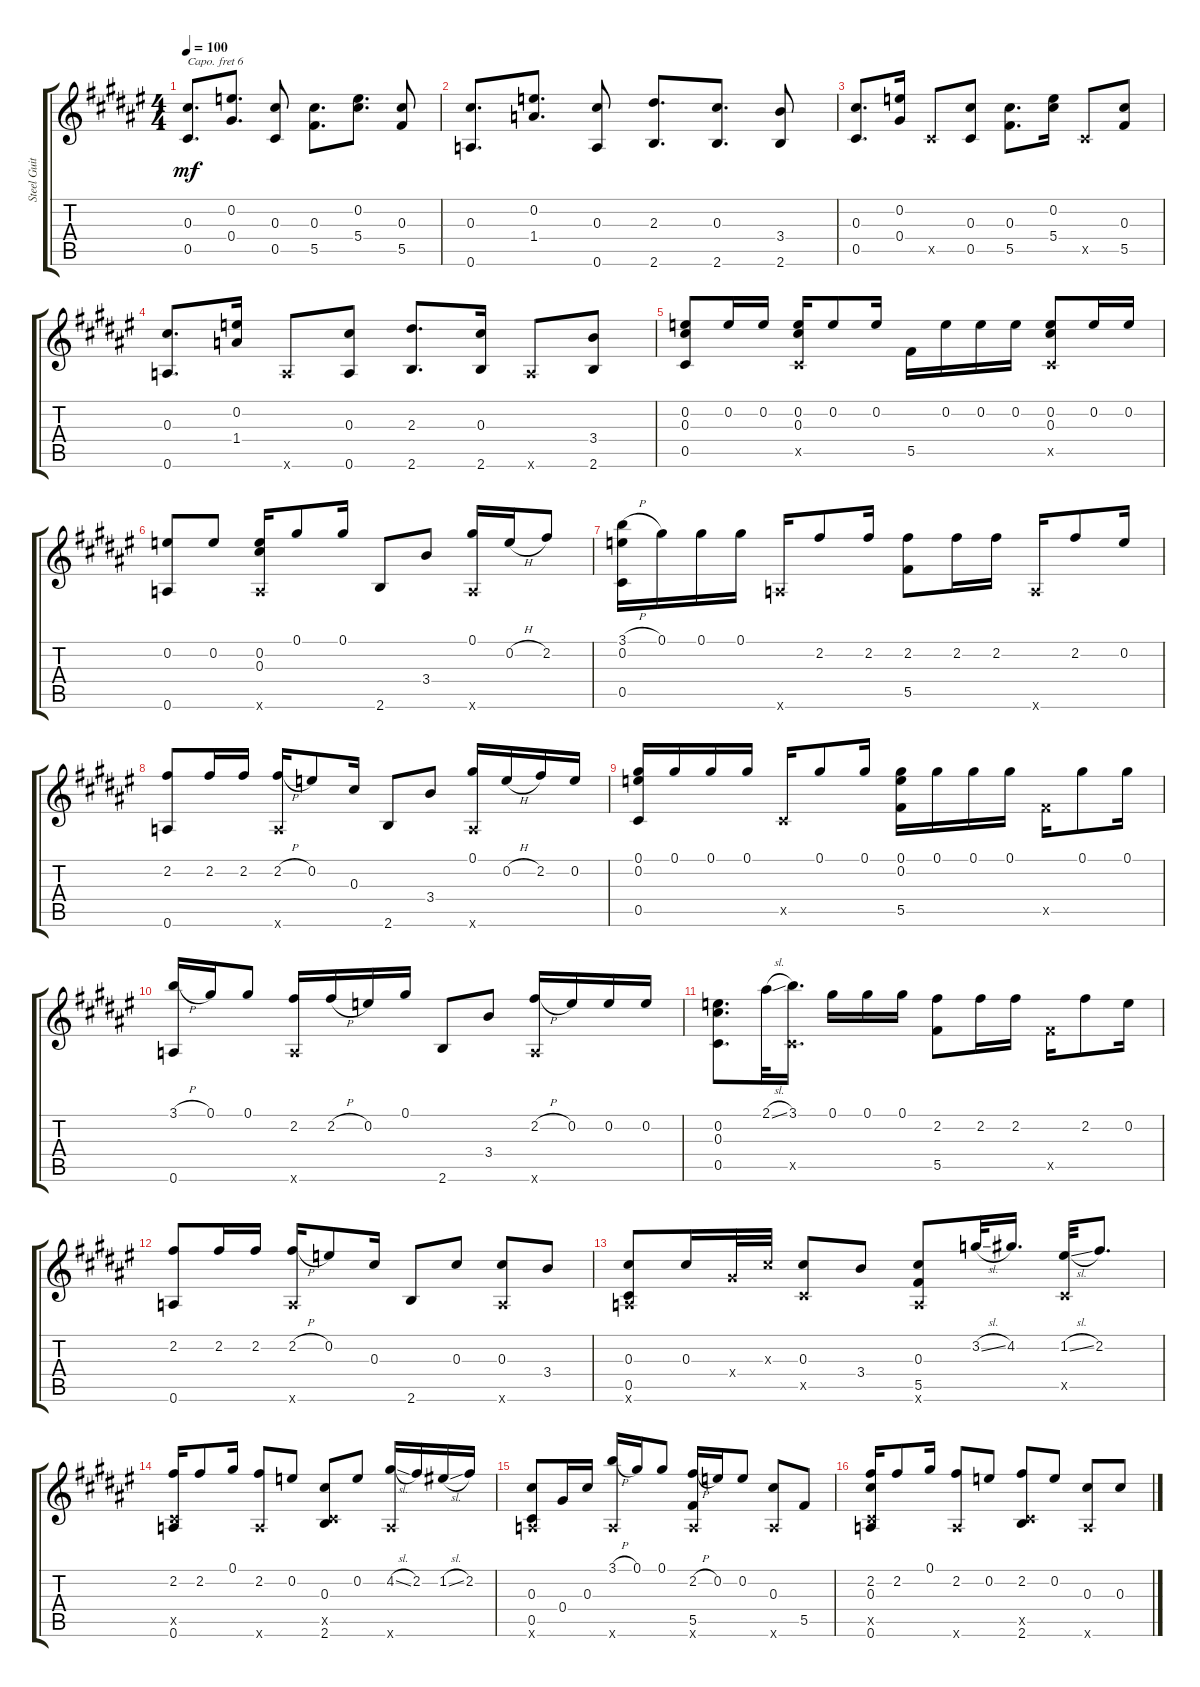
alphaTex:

\track ("Steel Guitar" "Steel Guit") {instrument acousticguitarsteel}
\staff {score tabs}
\capo 6
\tuning (D4 Bb3 G3 D3 G2 Eb2) {hide}
\ts (4 4)
\tempo 100
\clef g2
\ks f#
(0.3 0.5).8{d dy mf instrument acousticguitarsteel} (0.2 0.4).8{d} (0.3 0.5).8 (0.3 5.5).8{d} (0.2 5.4).8{d} (0.3 5.5).8 |
(0.3 0.6).8{d} (0.2 1.4).8{d} (0.3 0.6).8 (2.3 2.6).8{d} (0.3 2.6).8{d} (3.4 2.6).8 |
(0.3 0.5).8{d} (0.2 0.4).16 0.5{x}.8 (0.3 0.5).8 (0.3 5.5).8{d} (0.2 5.4).16 0.5{x}.8 (0.3 5.5).8 |
(0.3 0.6).8{d} (0.2 1.4).16 0.6{x}.8 (0.3 0.6).8 (2.3 2.6).8{d} (0.3 2.6).16 0.6{x}.8 (3.4 2.6).8 |
(0.2 0.3 0.5).8 0.2.16 0.2.16 (0.2 0.3 0.5{x}).16 0.2.8 0.2.16 5.5.16 0.2.16 0.2.16 0.2.16 (0.2 0.3 0.5{x}).8 0.2.16 0.2.16 |
(0.2 0.6).8 0.2.8 (0.2 0.3 0.6{x}).16 0.1.8 0.1.16 2.6.8 3.4.8 (0.1 0.6{x}).16 0.2{h}.16 2.2.8 |
(3.1{h} 0.2 0.5).16 0.1.16 0.1.16 0.1.16 0.6{x}.16 2.2.8 2.2.16 (2.2 5.5).8 2.2.16 2.2.16 0.6{x}.16 2.2.8 0.2.16 |
(2.2 0.6).8 2.2.16 2.2.16 (2.2{h} 0.6{x}).16 0.2.8 0.3.16 2.6.8 3.4.8 (0.1 0.6{x}).16 0.2{h}.16 2.2.16 0.2.16 |
(0.1 0.2 0.5).16 0.1.16 0.1.16 0.1.16 0.5{x}.16 0.1.8 0.1.16 (0.1 0.2 5.5).16 0.1.16 0.1.16 0.1.16 5.5{x}.16 0.1.8 0.1.16 |
(3.1{h} 0.6).16 0.1.16 0.1.8 (2.2 0.6{x}).16 2.2{h}.16 0.2.16 0.1.16 2.6.8 3.4.8 (2.2{h} 0.6{x}).16 0.2.16 0.2.16 0.2.16 |
(0.2 0.3 0.5).8{d} 2.1{sl}.32 (3.1 0.5{x}).16{d} 0.1.16 0.1.16 0.1.16 (2.2 5.5).8 2.2.16 2.2.16 5.5{x}.16 2.2.8 0.2.16 |
(2.2 0.6).8 2.2.16 2.2.16 (2.2{h} 0.6{x}).16 0.2.8 0.3.16 2.6.8 0.3.8 (0.3 0.6{x}).8 3.4.8 |
(0.3 0.5 0.6{x}).8 0.3.16 0.4{x}.32 0.3{x}.32 (0.3 0.5{x}).8 3.4.8 (0.3 5.5 0.6{x}).8 3.2{sl}.32 4.2.16{d} (1.2{sl} 0.5{x}).32 2.2.8{d} |
(2.2 0.5{x} 0.6).16 2.2.8 0.1.16 (2.2 0.6{x}).8 0.2.8 (0.3 0.5{x} 2.6).8 0.2.8 (4.2{sl} 0.6{x}).16 2.2.16 1.2{sl}.16 2.2.16 |
(0.3 0.5 0.6{x}).8 0.4.16 0.3.16 (3.1{h} 0.6{x}).16 0.1.16 0.1.8 (2.2{h} 5.5 0.6{x}).16 0.2.16 0.2.8 (0.3 0.6{x}).8 5.5.8 |
(2.2 0.3 0.5{x} 0.6).16 2.2.8 0.1.16 (2.2 0.6{x}).8 0.2.8 (2.2 0.5{x} 2.6).8 0.2.8 (0.3 0.6{x}).8 0.3.8
